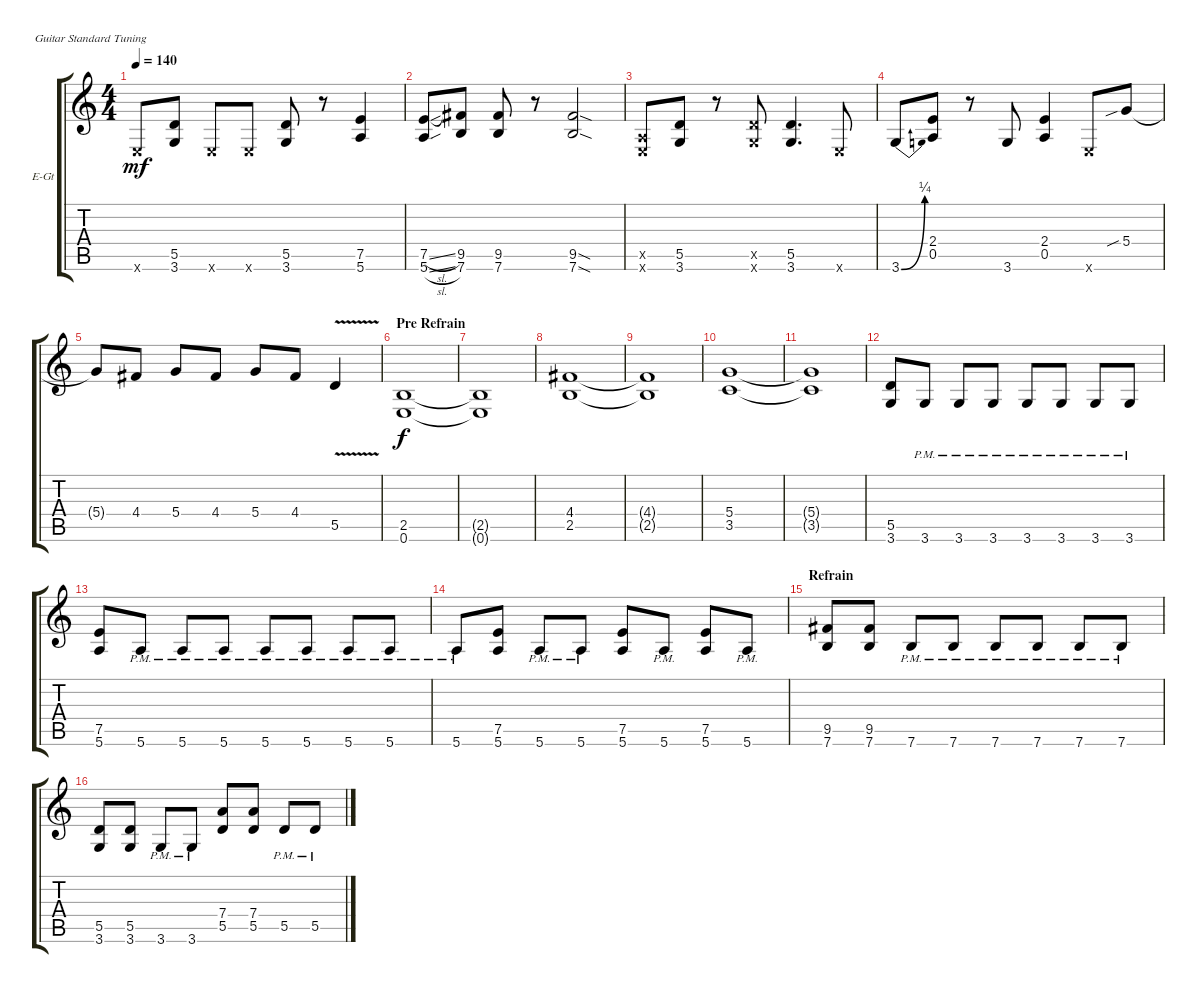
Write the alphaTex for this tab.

\bracketExtendMode groupsimilarinstruments
\firstSystemTrackNameOrientation horizontal
\otherSystemsTrackNameOrientation horizontal
\track ("Electric Guitar 1" "E-Gt") {instrument distortionguitar}
\staff {score tabs}
\tuning (E4 B3 G3 D3 A2 E2)
\ts (4 4)
\tempo 140
\clef g2
\ks c
0.6{x}.8{dy mf} (3.6 5.5).8 0.6{x}.8 0.6{x}.8 (3.6 5.5).8 r.8 (5.6 7.5).4 |
(5.6{sl} 7.5{sl}).8 (7.6 9.5).8 (7.6 9.5).8 r.8 (9.5{sod} 7.6{sod}).2 |
(0.5{x} 0.6{x}).8 (3.6 5.5).8 r.8 (3.6{x} 5.5{x}).8 (3.6 5.5).4{d} 0.6{x}.8 |
3.6{be (bend 0 0 21.599999999999998 1)}.8 (0.5 2.4).8 r.8 3.6.8 (0.5 2.4).4 0.6{x}.8 5.4{sib}.8 |
5.4{t}.8 4.4.8 5.4.8 4.4.8 5.4.8 4.4.8 5.5{v}.4 |
\section ("" "Pre Refrain")
(0.6 2.5).1{dy f} |
(2.5{t} 0.6{t}).1 |
(2.5 4.4).1 |
(4.4{t} 2.5{t}).1 |
(3.5 5.4).1 |
(5.4{t} 3.5{t}).1 |
(3.6 5.5).8 3.6{pm}.8 3.6{pm}.8 3.6{pm}.8 3.6{pm}.8 3.6{pm}.8 3.6{pm}.8 3.6{pm}.8 |
(5.6 7.5).8 5.6{pm}.8 5.6{pm}.8 5.6{pm}.8 5.6{pm}.8 5.6{pm}.8 5.6{pm}.8 5.6{pm}.8 |
5.6{pm}.8 (5.6 7.5).8 5.6{pm}.8 5.6{pm}.8 (5.6 7.5).8 5.6{pm}.8 (5.6 7.5).8 5.6{pm}.8 |
\section ("" "Refrain")
(7.6 9.5).8 (7.6 9.5).8 7.6{pm}.8 7.6{pm}.8 7.6{pm}.8 7.6{pm}.8 7.6{pm}.8 7.6{pm}.8 |
(3.6 5.5).8 (5.5 3.6).8 3.6{pm}.8 3.6{pm}.8 (5.5 7.4).8 (5.5 7.4).8 5.5{pm}.8 5.5{pm}.8
